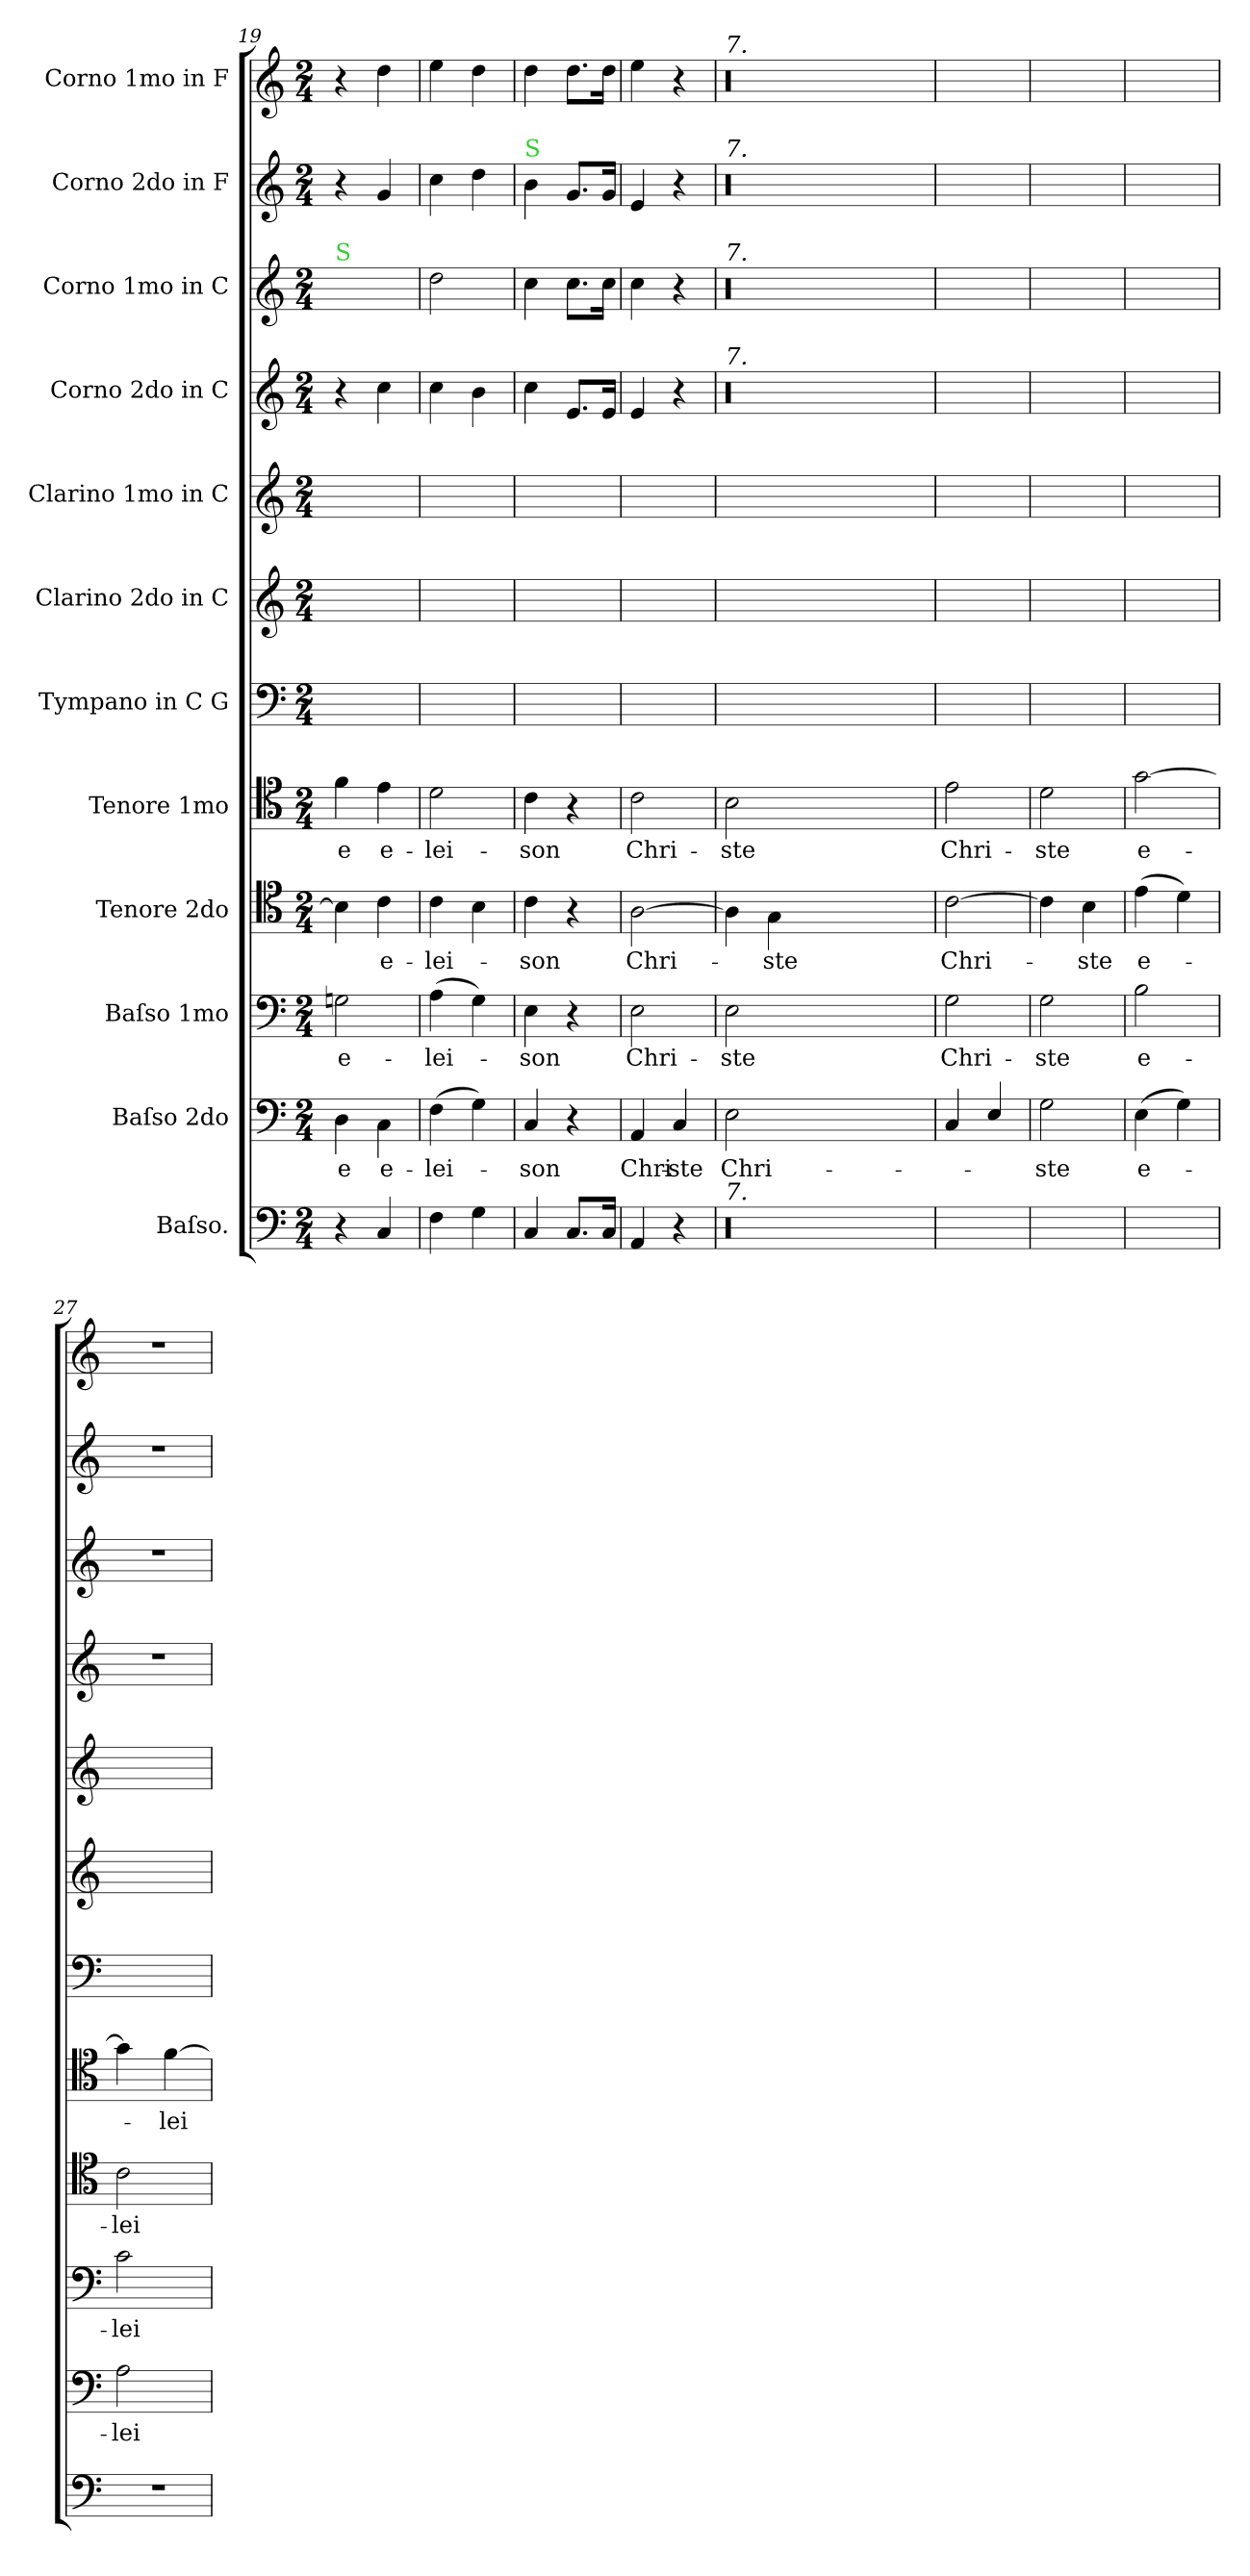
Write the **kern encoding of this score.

**kern	**kern	**text	**kern	**text	**kern	**text	**kern	**text	**kern	**kern	**kern	**kern	**kern	**kern	**kern
*part12	*part11	*part11	*part10	*part10	*part9	*part9	*part8	*part8	*part7	*part6	*part5	*part4	*part3	*part2	*part1
*staff12	*staff11	*staff11	*staff10	*staff10	*staff9	*staff9	*staff8	*staff8	*staff7	*staff6	*staff5	*staff4	*staff3	*staff2	*staff1
*I"Baſso.	*I"Baſso 2do	*	*I"Baſso 1mo	*	*I"Tenore 2do	*	*I"Tenore 1mo	*	*I"Tympano in C G	*I"Clarino 2do in C	*I"Clarino 1mo in C	*I"Corno 2do in C	*I"Corno 1mo in C	*I"Corno 2do in F	*I"Corno 1mo in F
*clefF4	*clefF4	*	*clefF4	*	*clefC4	*	*clefC4	*	*clefF4	*clefG2	*clefG2	*clefG2	*clefG2	*clefG2	*clefG2
*	*	*	*	*	*	*	*	*	*	*	*	*	*	*ITrd4c7	*ITrd4c7
*k[]	*k[]	*	*k[]	*	*k[]	*	*k[]	*	*k[]	*k[]	*k[]	*k[]	*k[]	*k[b-]	*k[b-]
*M2/4	*M2/4	*	*M2/4	*	*M2/4	*	*M2/4	*	*M2/4	*M2/4	*M2/4	*M2/4	*M2/4	*M2/4	*M2/4
=19	=19	=19	=19	=19	=19	=19	=19	=19	=19	=19	=19	=19	=19	=19	=19
!	!	!	!	!	!	!	!	!	!	!	!	!	!LO:TX:a:color=limegreen:t=S	!	!
4r	4D\	-e	2Gn\	e-	4B\]	.	4f\	-e	2ryy	2ryy	2ryy	4r	2ryy	4r	4r
4C/	4C\	e-	.	.	4c\	e-	4e\	e-	.	.	.	4cc\	.	4c/	4g\
=20	=20	=20	=20	=20	=20	=20	=20	=20	=20	=20	=20	=20	=20	=20	=20
4F\	(4F\	-lei-	(4A\	-lei-	4c\	-lei-	2d\	-lei-	2ryy	2ryy	2ryy	4cc\	2dd\	4f\	4a\
4G\	4G\)	.	4G\)	.	4B\	.	.	.	.	.	.	4b\	.	4g\	4g\
=21	=21	=21	=21	=21	=21	=21	=21	=21	=21	=21	=21	=21	=21	=21	=21
!	!	!	!	!	!	!	!	!	!	!	!	!	!	!LO:TX:a:color=limegreen:t=S	!
4C/	4C/	-son	4E\	-son	4c\	-son	4c\	-son	2ryy	2ryy	2ryy	4cc\	4cc\	4e\	4g\
8.C/L	4r	.	4r	.	4r	.	4r	.	.	.	.	8.e/L	8.cc\L	8.c/L	8.g\L
16C/Jk	.	.	.	.	.	.	.	.	.	.	.	16e/Jk	16cc\Jk	16c/Jk	16g\Jk
=22	=22	=22	=22	=22	=22	=22	=22	=22	=22	=22	=22	=22	=22	=22	=22
4AA/	4AA/	Chri-	2E\	Chri-	[2A\	Chri-	2c\	Chri-	2ryy	2ryy	2ryy	4e/	4cc\	4A/	4a\
4r	4C/	-ste	.	.	.	.	.	.	.	.	.	4r	4r	4r	4r
=23	=23	=23	=23	=23	=23	=23	=23	=23	=23	=23	=23	=23	=23	=23	=23
!	!	!	!	!	!	!	!	!	!	!	!	!	!	!	!LO:TX:a:i:t=7.
!	!	!	!	!	!	!	!	!	!	!	!	!	!	!LO:TX:a:i:t=7.	!
!	!	!	!	!	!	!	!	!	!	!	!	!	!LO:TX:a:i:t=7.	!	!
!	!	!	!	!	!	!	!	!	!	!	!	!LO:TX:a:i:t=7.	!	!	!
!LO:TX:a:i:t=7.	!	!	!	!	!	!	!	!	!	!	!	!	!	!	!
!LO:N:vis=00	!	!	!	!	!	!	!	!	!	!	!	!LO:N:vis=00	!LO:N:vis=00	!LO:N:vis=00	!LO:N:vis=00
0r	2E\	Chri-	2E\	-ste	4A\]	.	2B\	-ste	2ryy	2ryy	2ryy	0r	0r	0r	0r
.	.	.	.	.	4G\	-ste	.	.	.	.	.	.	.	.	.
.	1.ryy	.	1.ryy	.	1.ryy	.	1.ryy	.	1.ryy	1.ryy	1.ryy	.	.	.	.
=24	=24	=24	=24	=24	=24	=24	=24	=24	=24	=24	=24	=24	=24	=24	=24
!	!	!	!	!LO:LY:i	!	!LO:LY:i	!	!LO:LY:i	!	!	!	!	!	!	!
2ryy	4C/	.	2G\	Chri-	[2c\	Chri-	2e\	Chri-	2ryy	2ryy	2ryy	2ryy	2ryy	2ryy	2ryy
.	4E/	.	.	.	.	.	.	.	.	.	.	.	.	.	.
=25	=25	=25	=25	=25	=25	=25	=25	=25	=25	=25	=25	=25	=25	=25	=25
!	!	!	!	!LO:LY:i	!	!	!	!LO:LY:i	!	!	!	!	!	!	!
2ryy	2G\	-ste	2G\	-ste	4c\]	.	2d\	-ste	2ryy	2ryy	2ryy	2ryy	2ryy	2ryy	2ryy
!	!	!	!	!	!	!LO:LY:i	!	!	!	!	!	!	!	!	!
.	.	.	.	.	4B\	-ste	.	.	.	.	.	.	.	.	.
=26	=26	=26	=26	=26	=26	=26	=26	=26	=26	=26	=26	=26	=26	=26	=26
2ryy	(4E\	e-	2B\	e-	(4e\	e-	[2g\	e-	2ryy	2ryy	2ryy	2ryy	2ryy	2ryy	2ryy
.	4G\)	.	.	.	4d\)	.	.	.	.	.	.	.	.	.	.
=27	=27	=27	=27	=27	=27	=27	=27	=27	=27	=27	=27	=27	=27	=27	=27
!LO:N:vis=0	!	!	!	!	!	!	!	!	!	!	!	!LO:N:vis=0	!LO:N:vis=0	!LO:N:vis=0	!LO:N:vis=0
2r	2A\	-lei-	2c\	-lei-	2c\	-lei-	4g\]	.	2ryy	2ryy	2ryy	2r	2r	2r	2r
.	.	.	.	.	.	.	[4f\	-lei-	.	.	.	.	.	.	.
=	=	=	=	=	=	=	=	=	=	=	=	=	=	=	=
*-	*-	*-	*-	*-	*-	*-	*-	*-	*-	*-	*-	*-	*-	*-	*-
